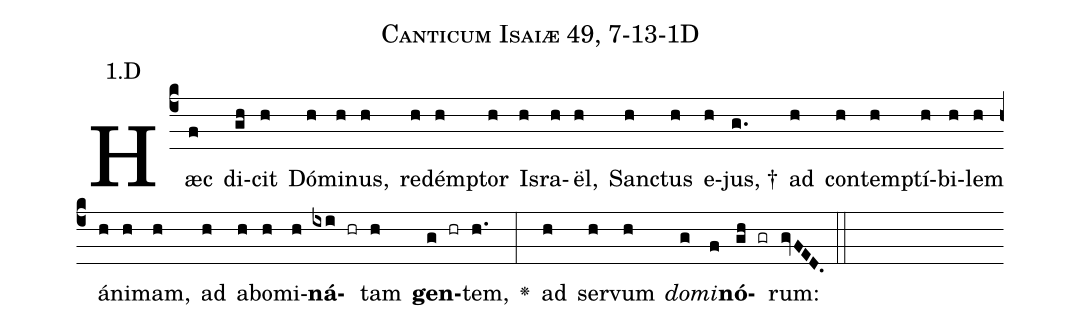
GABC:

name: Canticum Isaiæ 49, 7-13-1D;
annotation: 1.D;
%%
(c4)Hæc(f) di(gh)cit(h) Dó(h)mi(h)nus,(h) re(h)dém(h)ptor(h) Is(h)ra(h)ël,(h) San(h)ctus(h) e(h)jus, †(g.) ad(h) con(h)tem(h)ptí(h)bi(h)lem(h) á(h)ni(h)mam,(h) ad(h) a(h)bo(h)mi(h)<b>ná</b>(ixi hr)tam(h) <b>gen</b>(g hr)tem,(h.) <v>\greheightstar</v>(:) ad(h) ser(h)vum(h) <i>do</i>(g)<i>mi</i>(f)<b>nó</b>(gh gr)rum:(gvFED.) (::)


%E(h) u(h) o(g) u(f) a(gh) e.(gvFED.) (::)
